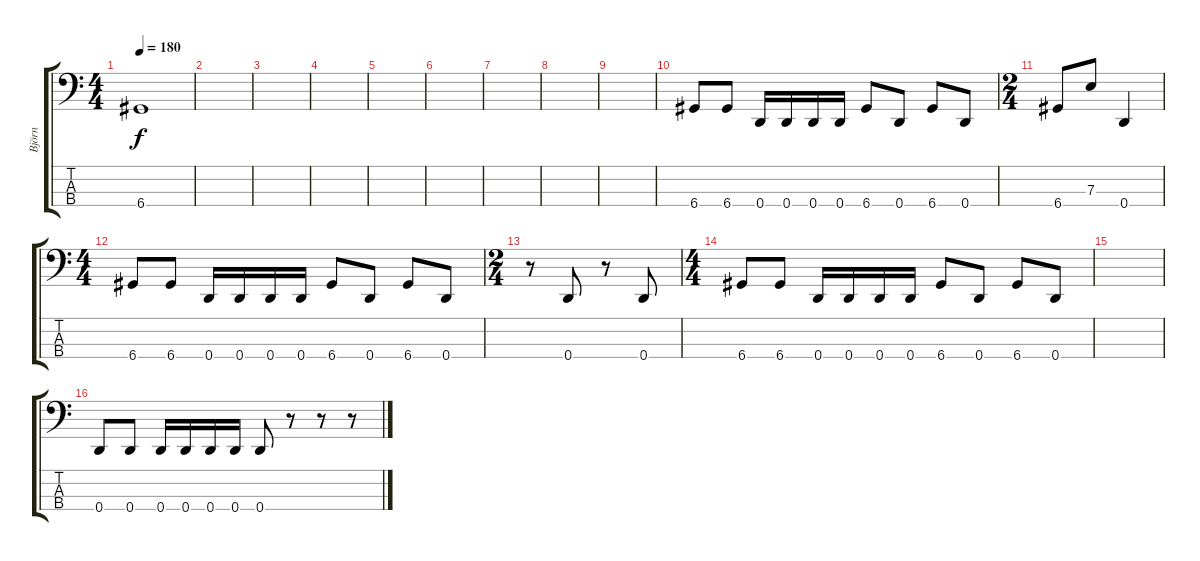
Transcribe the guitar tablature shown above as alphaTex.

\track ("Björn" "Björn") {instrument electricbassfinger}
\staff {score tabs}
\tuning (G2 D2 A1 D1) {hide}
\ts (4 4)
\tempo 180
\clef f4
\ks c
6.4{t}.1{dy f} |
|
|
|
|
|
|
|
|
6.4.8 6.4.8 0.4.16 0.4.16 0.4.16 0.4.16 6.4.8 0.4.8 6.4.8 0.4.8 |
\ts (2 4)
6.4.8 7.3.8 0.4.4 |
\ts (4 4)
6.4.8 6.4.8 0.4.16 0.4.16 0.4.16 0.4.16 6.4.8 0.4.8 6.4.8 0.4.8 |
\ts (2 4)
r.8 0.4.8 r.8 0.4.8 |
\ts (4 4)
6.4.8 6.4.8 0.4.16 0.4.16 0.4.16 0.4.16 6.4.8 0.4.8 6.4.8 0.4.8 |
|
0.4.8 0.4.8 0.4.16 0.4.16 0.4.16 0.4.16 0.4.8 r.8 r.8 r.8
